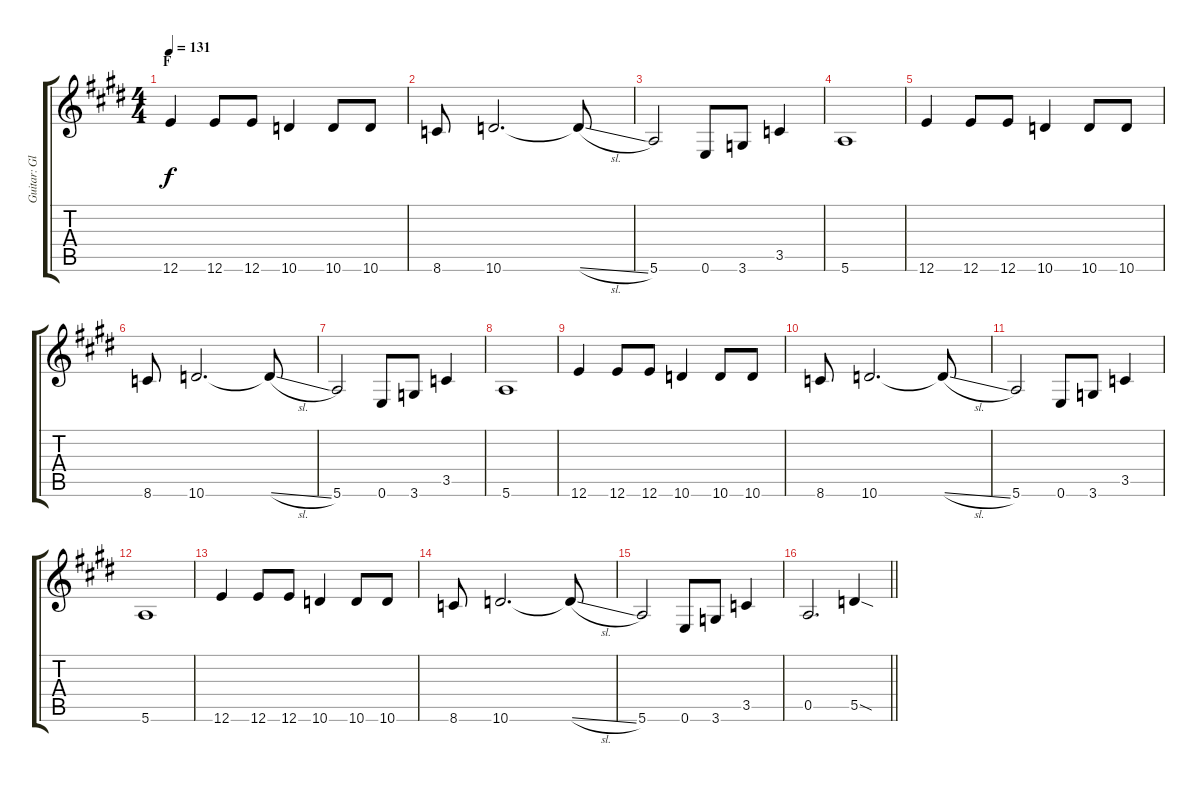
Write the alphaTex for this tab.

\track ("Guitar: Glenn" "Guitar: Gl") {instrument distortionguitar}
\staff {score tabs}
\tuning (E4 B3 G3 D3 A2 E2) {hide}
\ts (4 4)
\section ("" "F")
\tempo 131
\clef g2
\ks e
12.6.4{dy f} 12.6.8 12.6.8 10.6.4 10.6.8 10.6.8 |
8.6.8 10.6.2{d} 10.6{sl t}.8 |
5.6.2 0.6.8 3.6.8 3.5.4 |
5.6.1 |
12.6.4 12.6.8 12.6.8 10.6.4 10.6.8 10.6.8 |
8.6.8 10.6.2{d} 10.6{sl t}.8 |
5.6.2 0.6.8 3.6.8 3.5.4 |
5.6.1 |
12.6.4 12.6.8 12.6.8 10.6.4 10.6.8 10.6.8 |
8.6.8 10.6.2{d} 10.6{sl t}.8 |
5.6.2 0.6.8 3.6.8 3.5.4 |
5.6.1 |
12.6.4 12.6.8 12.6.8 10.6.4 10.6.8 10.6.8 |
8.6.8 10.6.2{d} 10.6{sl t}.8 |
5.6.2 0.6.8 3.6.8 3.5.4 |
\barLineRight lightlight
0.5.2{d} 5.5{sod}.4
